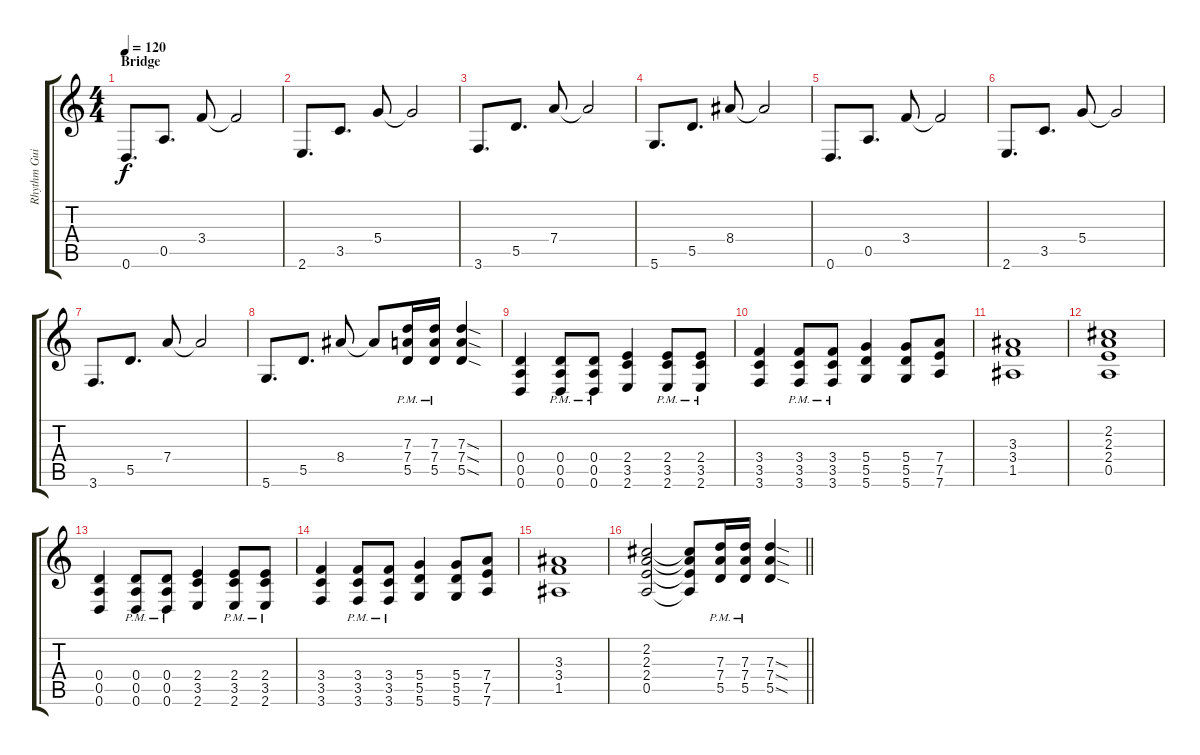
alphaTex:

\track ("Rhythm Guitar" "Rhythm Gui") {instrument distortionguitar}
\staff {score tabs}
\tuning (E4 B3 G3 D3 A2 D2) {hide}
\ts (4 4)
\section ("" "Bridge")
\tempo 120
\clef g2
\ks c
0.6.8{d dy f instrument electricguitarclean} 0.5.8{d} 3.4.8 3.4{t}.2 |
2.6.8{d} 3.5.8{d} 5.4.8 5.4{t}.2 |
3.6.8{d} 5.5.8{d} 7.4.8 7.4{t}.2 |
5.6.8{d} 5.5.8{d} 8.4.8 8.4{t}.2 |
0.6.8{d} 0.5.8{d} 3.4.8 3.4{t}.2 |
2.6.8{d} 3.5.8{d} 5.4.8 5.4{t}.2 |
3.6.8{d} 5.5.8{d} 7.4.8 7.4{t}.2 |
5.6.8{d} 5.5.8{d} 8.4.8 8.4{t}.8 (7.3{pm} 7.4{pm} 5.5{pm}).16{instrument distortionguitar} (7.3{pm} 7.4{pm} 5.5{pm}).16 (7.3{sod} 7.4{sod} 5.5{sod}).4 |
(0.4 0.5 0.6).4 (0.4{pm} 0.5{pm} 0.6{pm}).8 (0.4{pm} 0.5{pm} 0.6{pm}).8 (2.4 3.5 2.6).4 (2.4{pm} 3.5{pm} 2.6{pm}).8 (2.4{pm} 3.5{pm} 2.6{pm}).8 |
(3.4 3.5 3.6).4 (3.4{pm} 3.5{pm} 3.6{pm}).8 (3.4{pm} 3.5{pm} 3.6{pm}).8 (5.4 5.5 5.6).4 (5.4 5.5 5.6).8 (7.4 7.5 7.6).8 |
(3.3 3.4 1.5).1 |
(2.2 2.3 2.4 0.5).1 |
(0.4 0.5 0.6).4 (0.4{pm} 0.5{pm} 0.6{pm}).8 (0.4{pm} 0.5{pm} 0.6{pm}).8 (2.4 3.5 2.6).4 (2.4{pm} 3.5{pm} 2.6{pm}).8 (2.4{pm} 3.5{pm} 2.6{pm}).8 |
(3.4 3.5 3.6).4 (3.4{pm} 3.5{pm} 3.6{pm}).8 (3.4{pm} 3.5{pm} 3.6{pm}).8 (5.4 5.5 5.6).4 (5.4 5.5 5.6).8 (7.4 7.5 7.6).8 |
(3.3 3.4 1.5).1 |
\barLineRight lightlight
(2.2 2.3 2.4 0.5).2 (2.2{t} 2.3{t} 2.4{t} 0.5{t}).8 (7.3{pm} 7.4{pm} 5.5{pm}).16 (7.3{pm} 7.4{pm} 5.5{pm}).16 (7.3{sod} 7.4{sod} 5.5{sod}).4
